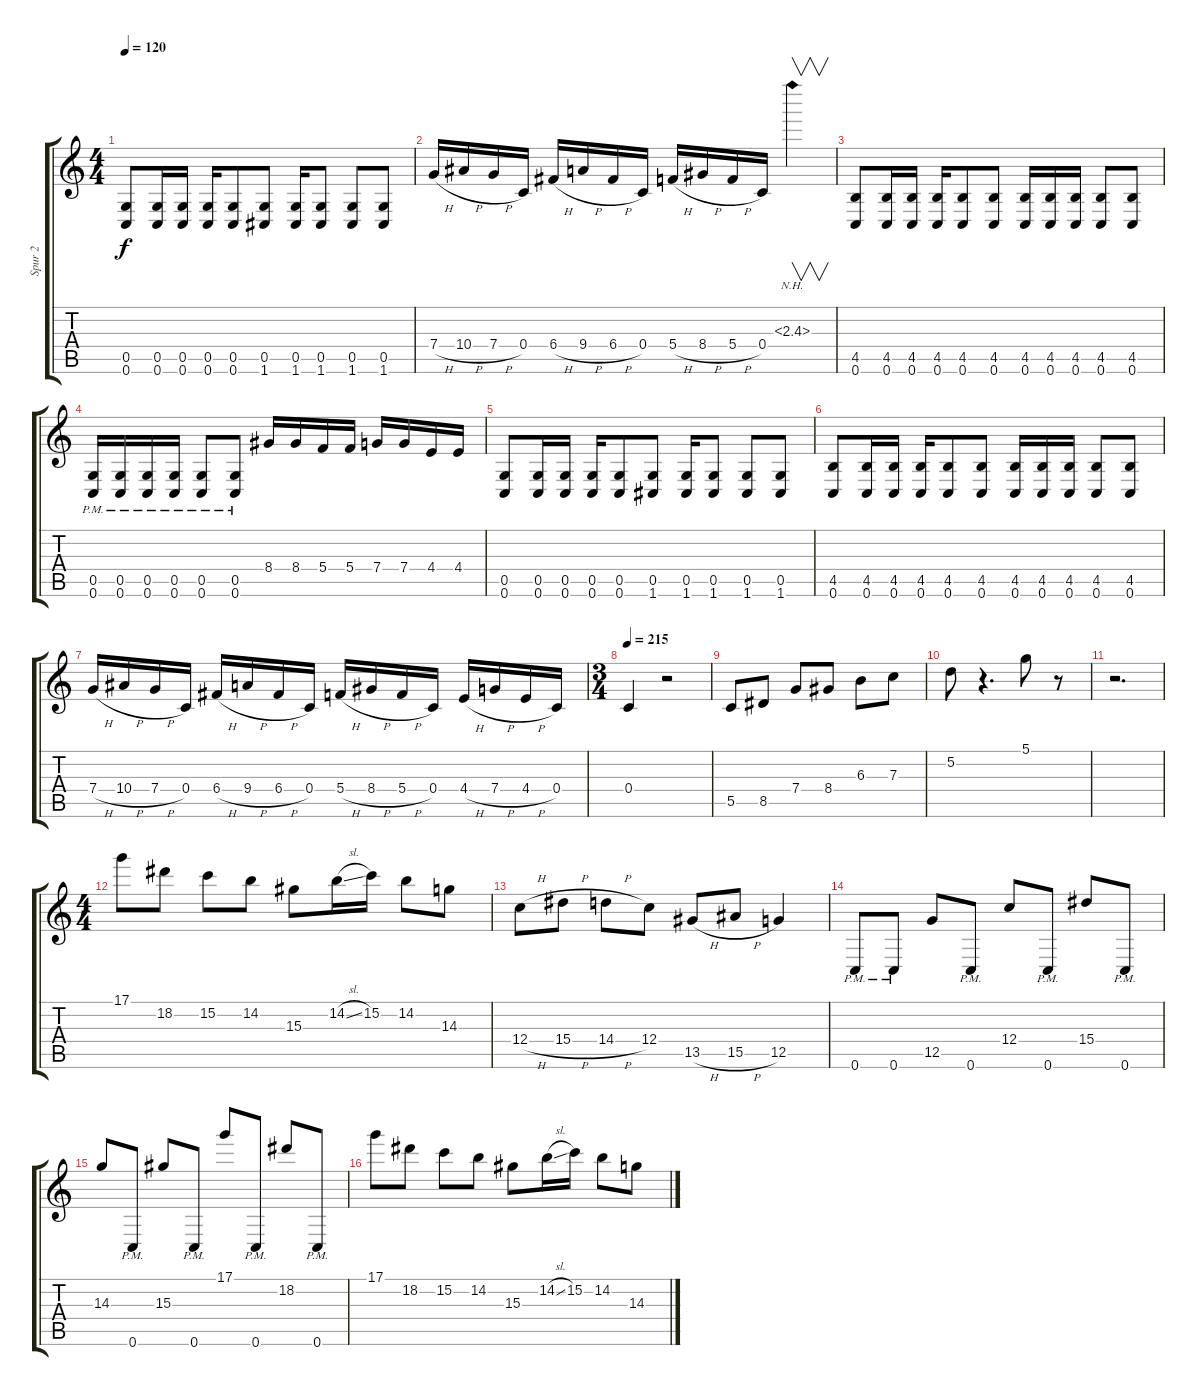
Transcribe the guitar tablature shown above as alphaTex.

\track ("Spur 2" "Spur 2") {instrument distortionguitar}
\staff {score tabs}
\tuning (D4 A3 F3 C3 G2 C2) {hide}
\ts (4 4)
\tempo 120
\clef g2
\ks c
(0.5 0.6).8{dy f} (0.5 0.6).16 (0.5 0.6).16 (0.5 0.6).16 (0.5 0.6).8 (0.5 1.6).8 (0.5 1.6).16 (0.5 1.6).8 (0.5 1.6).8 (0.5 1.6).8 |
7.4{h}.16 10.4{h}.16 7.4{h}.16 0.4.16 6.4{h}.16 9.4{h}.16 6.4{h}.16 0.4.16 5.4{h}.16 8.4{h}.16 5.4{h}.16 0.4.16 2.3{nh}.4{v} |
(4.5 0.6).8 (4.5 0.6).16 (4.5 0.6).16 (4.5 0.6).16 (4.5 0.6).8 (4.5 0.6).8 (4.5 0.6).16 (4.5 0.6).16 (4.5 0.6).16 (4.5 0.6).8 (4.5 0.6).8 |
(0.5{pm} 0.6{pm}).16 (0.5{pm} 0.6{pm}).16 (0.5{pm} 0.6{pm}).16 (0.5{pm} 0.6{pm}).16 (0.5{pm} 0.6{pm}).8 (0.5{pm} 0.6{pm}).8 8.4.16 8.4.16 5.4.16 5.4.16 7.4.16 7.4.16 4.4.16 4.4.16 |
(0.5 0.6).8 (0.5 0.6).16 (0.5 0.6).16 (0.5 0.6).16 (0.5 0.6).8 (0.5 1.6).8 (0.5 1.6).16 (0.5 1.6).8 (0.5 1.6).8 (0.5 1.6).8 |
(4.5 0.6).8 (4.5 0.6).16 (4.5 0.6).16 (4.5 0.6).16 (4.5 0.6).8 (4.5 0.6).8 (4.5 0.6).16 (4.5 0.6).16 (4.5 0.6).16 (4.5 0.6).8 (4.5 0.6).8 |
7.4{h}.16 10.4{h}.16 7.4{h}.16 0.4.16 6.4{h}.16 9.4{h}.16 6.4{h}.16 0.4.16 5.4{h}.16 8.4{h}.16 5.4{h}.16 0.4.16 4.4{h}.16 7.4{h}.16 4.4{h}.16 0.4.16 |
\ts (3 4)
\tempo 215
0.4.4 r.2 |
5.5.8 8.5.8 7.4.8 8.4.8 6.3.8 7.3.8 |
5.2.8 r.4{d} 5.1.8 r.8 |
r.2{d} |
\ts (4 4)
17.1.8 18.2.8 15.2.8 14.2.8 15.3.8 14.2{sl}.16 15.2.16 14.2.8 14.3.8 |
12.4{h}.8 15.4{h}.8 14.4{h}.8 12.4.8 13.5{h}.8 15.5{h}.8 12.5.4 |
0.6{pm}.8 0.6{pm}.8 12.5.8 0.6{pm}.8 12.4.8 0.6{pm}.8 15.4.8 0.6{pm}.8 |
14.3.8 0.6{pm}.8 15.3.8 0.6{pm}.8 17.1.8 0.6{pm}.8 18.2.8 0.6{pm}.8 |
17.1.8 18.2.8 15.2.8 14.2.8 15.3.8 14.2{sl}.16 15.2.16 14.2.8 14.3.8
